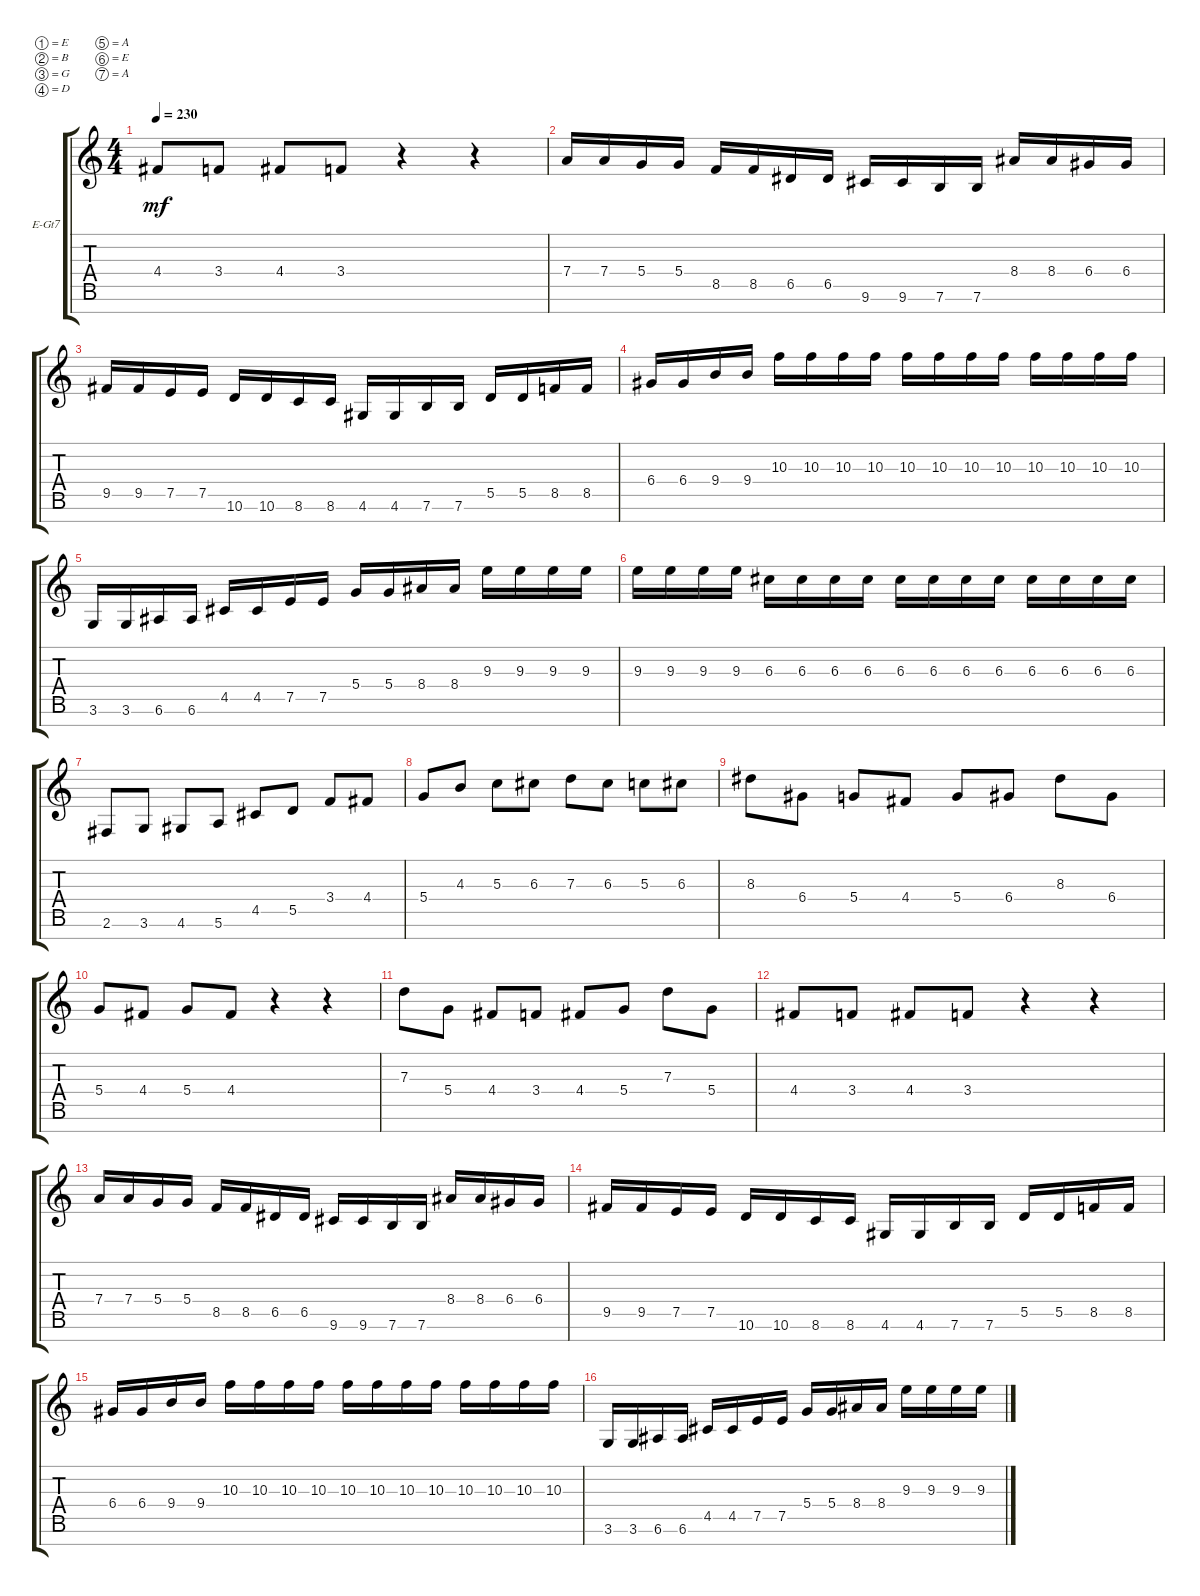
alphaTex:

\defaultSystemsLayout 4
\bracketExtendMode groupsimilarinstruments
\firstSystemTrackNameOrientation horizontal
\otherSystemsTrackNameOrientation horizontal
\track ("Electric Guitar" "E-Gt7") {instrument distortionguitar}
\staff {score tabs}
\tuning (E4 B3 G3 D3 A2 E2 A1)
\ts (4 4)
\tempo 230
\clef g2
\ks c
4.4.8{dy mf} 3.4.8 4.4.8 3.4.8 r.4 r.4 |
7.4.16 7.4.16 5.4.16 5.4.16 8.5.16 8.5.16 6.5.16 6.5.16 9.6.16 9.6.16 7.6.16 7.6.16 8.4.16 8.4.16 6.4.16 6.4.16 |
9.5.16 9.5.16 7.5.16 7.5.16 10.6.16 10.6.16 8.6.16 8.6.16 4.6.16 4.6.16 7.6.16 7.6.16 5.5.16 5.5.16 8.5.16 8.5.16 |
6.4.16 6.4.16 9.4.16 9.4.16 10.3.16 10.3.16 10.3.16 10.3.16 10.3.16 10.3.16 10.3.16 10.3.16 10.3.16 10.3.16 10.3.16 10.3.16 |
3.6.16 3.6.16 6.6.16 6.6.16 4.5.16 4.5.16 7.5.16 7.5.16 5.4.16 5.4.16 8.4.16 8.4.16 9.3.16 9.3.16 9.3.16 9.3.16 |
9.3.16 9.3.16 9.3.16 9.3.16 6.3.16 6.3.16 6.3.16 6.3.16 6.3.16 6.3.16 6.3.16 6.3.16 6.3.16 6.3.16 6.3.16 6.3.16 |
2.6.8 3.6.8 4.6.8 5.6.8 4.5.8 5.5.8 3.4.8 4.4.8 |
5.4.8 4.3.8 5.3.8 6.3.8 7.3.8 6.3.8 5.3.8 6.3.8 |
8.3.8 6.4.8 5.4.8 4.4.8 5.4.8 6.4.8 8.3.8 6.4.8 |
5.4.8 4.4.8 5.4.8 4.4.8 r.4 r.4 |
7.3.8 5.4.8 4.4.8 3.4.8 4.4.8 5.4.8 7.3.8 5.4.8 |
4.4.8 3.4.8 4.4.8 3.4.8 r.4 r.4 |
7.4.16 7.4.16 5.4.16 5.4.16 8.5.16 8.5.16 6.5.16 6.5.16 9.6.16 9.6.16 7.6.16 7.6.16 8.4.16 8.4.16 6.4.16 6.4.16 |
9.5.16 9.5.16 7.5.16 7.5.16 10.6.16 10.6.16 8.6.16 8.6.16 4.6.16 4.6.16 7.6.16 7.6.16 5.5.16 5.5.16 8.5.16 8.5.16 |
6.4.16 6.4.16 9.4.16 9.4.16 10.3.16 10.3.16 10.3.16 10.3.16 10.3.16 10.3.16 10.3.16 10.3.16 10.3.16 10.3.16 10.3.16 10.3.16 |
3.6.16 3.6.16 6.6.16 6.6.16 4.5.16 4.5.16 7.5.16 7.5.16 5.4.16 5.4.16 8.4.16 8.4.16 9.3.16 9.3.16 9.3.16 9.3.16
